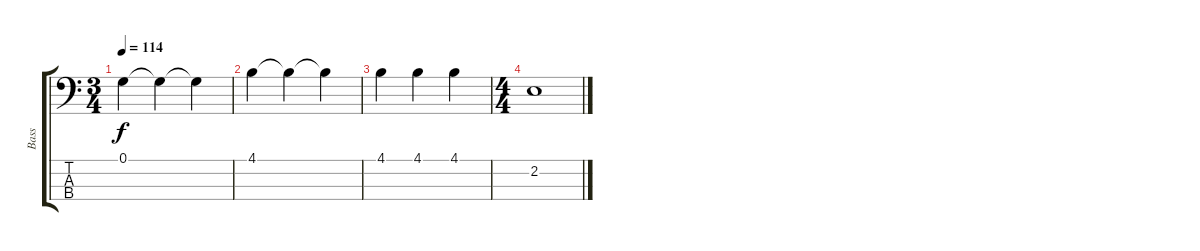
\track ("Bass" "Bass") {instrument acousticbass}
\staff {score tabs}
\tuning (G2 D2 A1 E1) {hide}
\ts (3 4)
\tempo 114
\clef f4
\ks c
0.1.4{dy f} 0.1{t}.4 0.1{t}.4 |
4.1.4 4.1{t}.4 4.1{t}.4 |
4.1.4 4.1.4 4.1.4 |
\ts (4 4)
2.2.1
